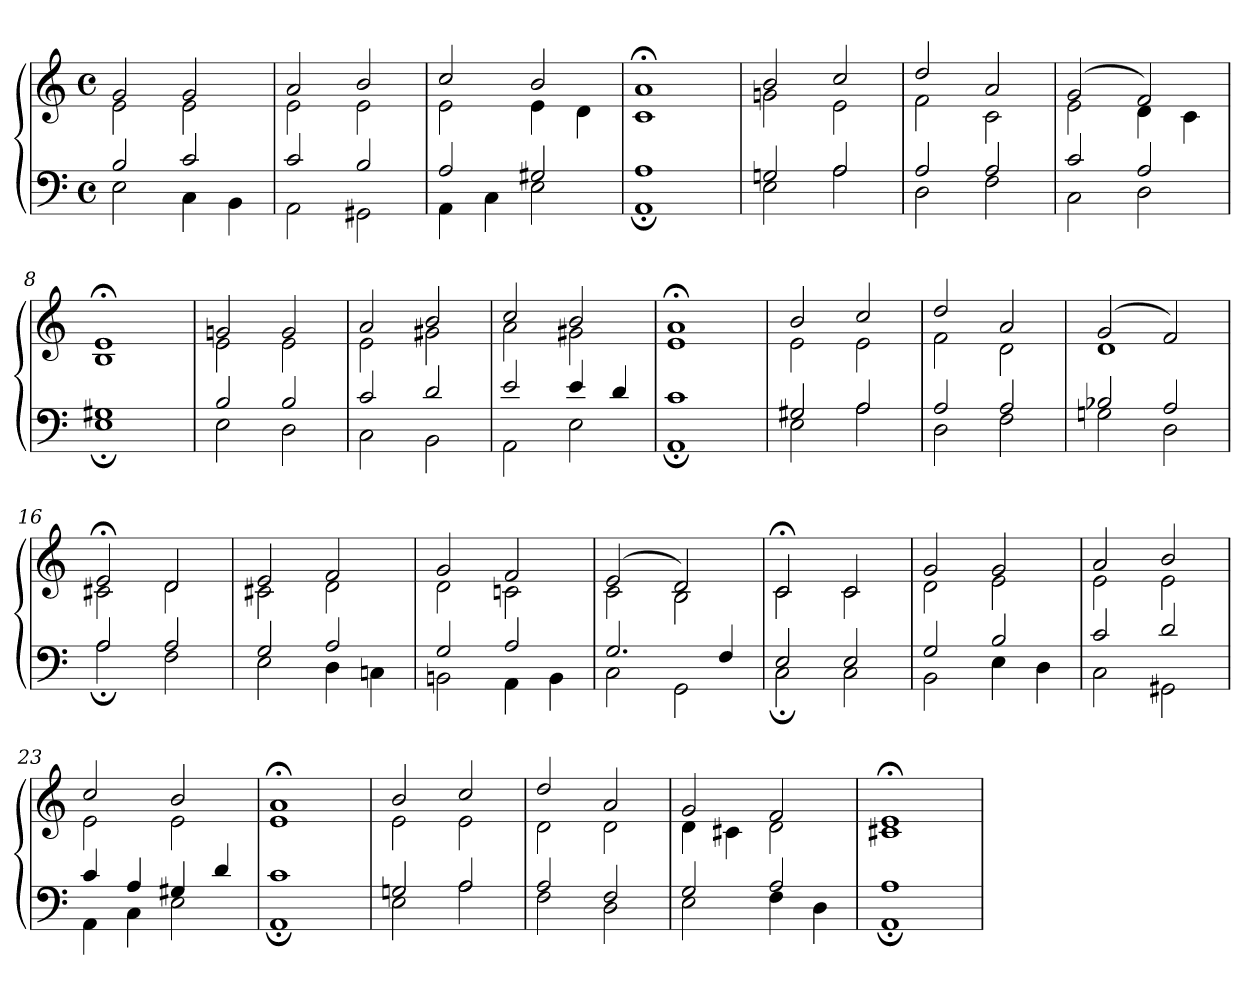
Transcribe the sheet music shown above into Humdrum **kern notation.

**kern	**kern
*part1	*part1
*staff2	*staff1
*clefF4	*clefG2
*M4/4	*M4/4
*met(c)	*met(c)
=1	=1
*^	*^
2B	2E	2g	2e
2c	4C	2g	2e
.	4BB	.	.
=2	=2	=2	=2
2c	2AA	2a	2e
2B	2GG#X	2b	2e
=3	=3	=3	=3
2A	4AA	2cc	2e
.	4C	.	.
2G#X	2E	2b	4e
.	.	.	4d
=4	=4	=4	=4
1A	1AA;	1a;<	1c
=5	=5	=5	=5
2Gn	2E	2b	2gn
2A	2A	2cc	2e
=6	=6	=6	=6
2A	2D	2dd	2f
2A	2F	2a	2c
=7	=7	=7	=7
2c	2C	(2g	2e
2A	2D	2f)	4d
.	.	.	4c
=8	=8	=8	=8
1G#X	1E;	1e;<	1B
!!LO:LB:g=z	!!
=9	=9	=9	=9
2B	2E	2gn	2e
2B	2D	2g	2e
=10	=10	=10	=10
2c	2C	2a	2e
2d	2BB	2b	2g#X
=11	=11	=11	=11
2e	2AA	2cc	2a
4e	2E	2b	2g#X
4d	.	.	.
=12	=12	=12	=12
1c	1AA;	1a;<	1e
=13	=13	=13	=13
2G#X	2E	2b	2e
2A	2A	2cc	2e
=14	=14	=14	=14
2A	2D	2dd	2f
2A	2F	2a	2d
=15	=15	=15	=15
2B-X	2Gn	(2g	1d
2A	2D	2f)	.
=16	=16	=16	=16
2A	2A;	2e;<	2c#X
2A	2F	2d	2d
!!LO:LB:g=z	!!
=17	=17	=17	=17
2G	2E	2e	2c#X
2A	4D	2f	2d
.	4Cn	.	.
=18	=18	=18	=18
2G	2BBn	2g	2d
2A	4AA	2f	2cn
.	4BB	.	.
=19	=19	=19	=19
2.G	2C	(2e	2c
.	2GG	2d)	2B
4F	.	.	.
=20	=20	=20	=20
2E	2C;	2c;<	2c
2E	2C	2c	2c
=21	=21	=21	=21
2G	2BB	2g	2d
2B	4E	2g	2e
.	4D	.	.
=22	=22	=22	=22
2c	2C	2a	2e
2d	2GG#X	2b	2e
=23	=23	=23	=23
4c	4AA	2cc	2e
4A	4C	.	.
4G#X	2E	2b	2e
4d	.	.	.
=24	=24	=24	=24
1c	1AA;	1a;<	1e
!!LO:LB:g=z	!!
=25	=25	=25	=25
2Gn	2E	2b	2e
2A	2A	2cc	2e
=26	=26	=26	=26
2A	2F	2dd	2d
2F	2D	2a	2d
=27	=27	=27	=27
2G	2E	2g	4d
.	.	.	4c#X
2A	4F	2f	2d
.	4D	.	.
=28	=28	=28	=28
1A	1AA;	1e;<	1c#X
*v	*v	*	*
*	*v	*v
=	=
*-	*-
